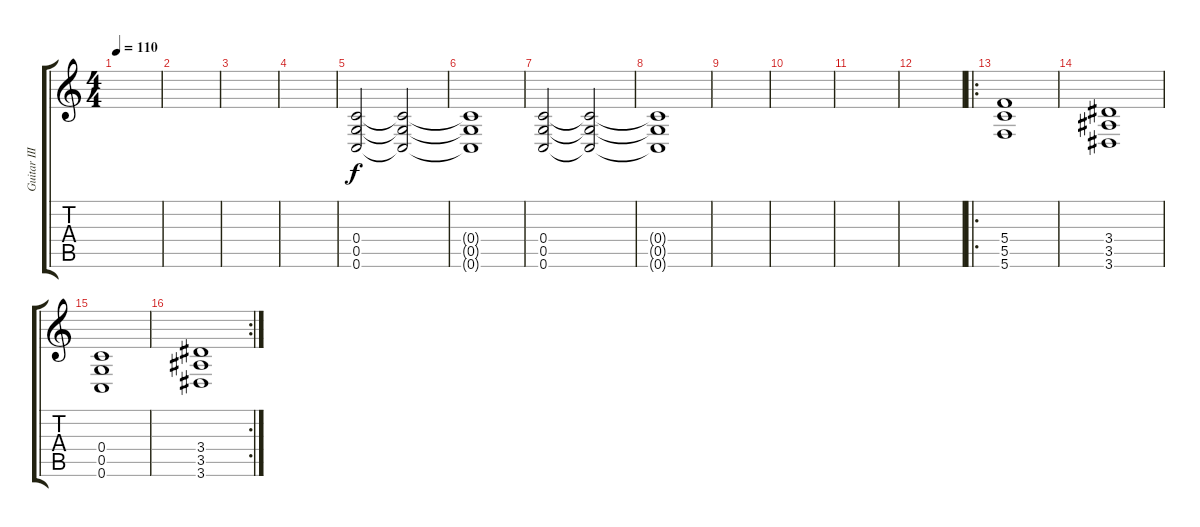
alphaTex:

\track ("Guitar III" "Guitar III") {instrument distortionguitar}
\staff {score tabs}
\tuning (D4 A3 F3 C3 G2 C2) {hide}
\ts (4 4)
\tempo 110
\clef g2
\ks c
|
|
|
|
(0.4 0.5 0.6).2 (0.4{t} 0.5{t} 0.6{t}).2 |
(0.4{t} 0.5{t} 0.6{t}).1 |
(0.4 0.5 0.6).2 (0.4{t} 0.5{t} 0.6{t}).2 |
(0.4{t} 0.5{t} 0.6{t}).1 |
|
|
|
|
\ro
(5.4 5.5 5.6).1 |
(3.4 3.5 3.6).1 |
(0.4 0.5 0.6).1 |
\rc 2
(3.4 3.5 3.6).1
